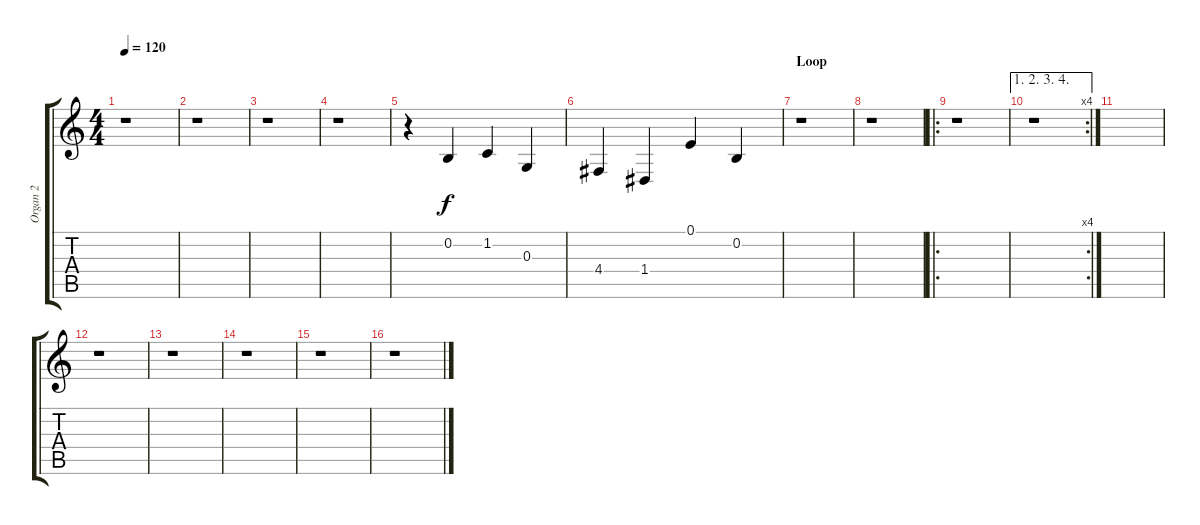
\track ("Organ 2" "Organ 2") {instrument churchorgan}
\staff {score tabs}
\tuning (E4 B3 G3 D3 A2 E2) {hide}
\ts (4 4)
\tempo 120
\clef g2
\ks c
r.1{dy f} |
r.1 |
r.1 |
r.1 |
r.4 0.2.4 1.2.4 0.3.4 |
4.4.4 1.4.4 0.1.4 0.2.4 |
\section ("" "Loop")
r.1 |
r.1 |
\ro
r.1 |
\ae (1 2 3 4)
\rc 4
r.1 |
|
r.1 |
r.1 |
r.1 |
r.1 |
r.1
